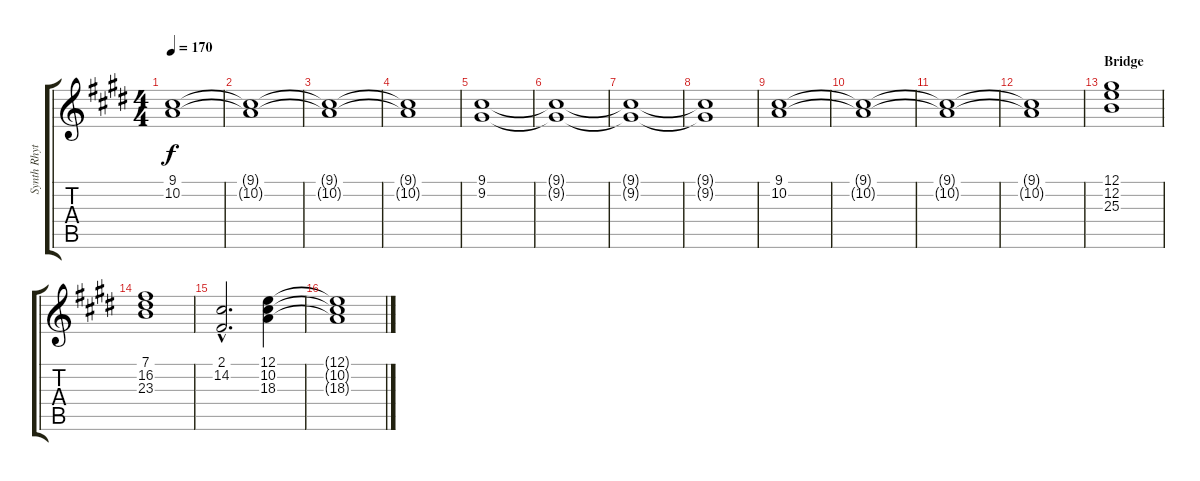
\track ("Synth Rhythm" "Synth Rhyt") {instrument harpsichord}
\staff {score tabs}
\tuning (E4 B3 G3 D3 A2 E2) {hide}
\ts (4 4)
\tempo 170
\clef g2
\ks c#minor
(9.1 10.2).1{dy f} |
(9.1{t} 10.2{t}).1 |
(9.1{t} 10.2{t}).1 |
(9.1{t} 10.2{t}).1 |
(9.1 9.2).1 |
(9.1{t} 9.2{t}).1 |
(9.1{t} 9.2{t}).1 |
(9.1{t} 9.2{t}).1 |
(9.1 10.2).1 |
(9.1{t} 10.2{t}).1 |
(9.1{t} 10.2{t}).1 |
(9.1{t} 10.2{t}).1 |
\section ("" "Bridge")
(12.1 12.2 25.3).1 |
(7.1 16.2 23.3).1 |
(2.1{hac} 14.2{hac}).2{d} (12.1 10.2 18.3).4 |
(12.1{t} 10.2{t} 18.3{t}).1
